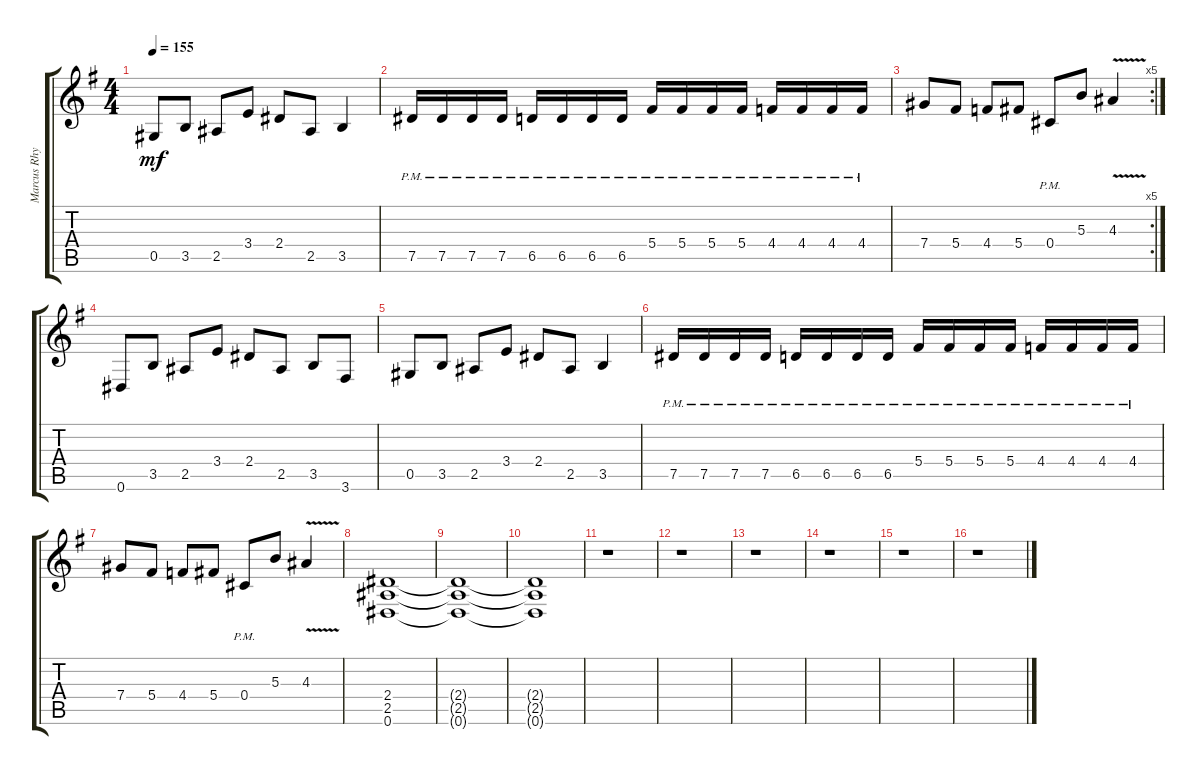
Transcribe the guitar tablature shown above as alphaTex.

\track ("Marcus Rhythm" "Marcus Rhy") {instrument distortionguitar}
\staff {score tabs}
\tuning (Eb4 Bb3 Gb3 Db3 Ab2 Eb2) {hide}
\ts (4 4)
\tempo 155
\clef g2
\ks g
0.5.8{dy mf} 3.5.8 2.5.8 3.4.8 2.4.8 2.5.8 3.5.4 |
7.5{pm}.16 7.5{pm}.16 7.5{pm}.16 7.5{pm}.16 6.5{pm}.16 6.5{pm}.16 6.5{pm}.16 6.5{pm}.16 5.4{pm}.16 5.4{pm}.16 5.4{pm}.16 5.4{pm}.16 4.4{pm}.16 4.4{pm}.16 4.4{pm}.16 4.4{pm}.16 |
\rc 5
7.4.8 5.4.8 4.4.8 5.4.8 0.4{pm}.8 5.3.8 4.3{v}.4 |
0.6.8 3.5.8 2.5.8 3.4.8 2.4.8 2.5.8 3.5.8 3.6.8 |
0.5.8 3.5.8 2.5.8 3.4.8 2.4.8 2.5.8 3.5.4 |
7.5{pm}.16 7.5{pm}.16 7.5{pm}.16 7.5{pm}.16 6.5{pm}.16 6.5{pm}.16 6.5{pm}.16 6.5{pm}.16 5.4{pm}.16 5.4{pm}.16 5.4{pm}.16 5.4{pm}.16 4.4{pm}.16 4.4{pm}.16 4.4{pm}.16 4.4{pm}.16 |
7.4.8 5.4.8 4.4.8 5.4.8 0.4{pm}.8 5.3.8 4.3{v}.4 |
(2.4 2.5 0.6).1 |
(2.4{t} 2.5{t} 0.6{t}).1 |
(2.4{t} 2.5{t} 0.6{t}).1 |
r.1 |
r.1 |
r.1 |
r.1 |
r.1 |
r.1
